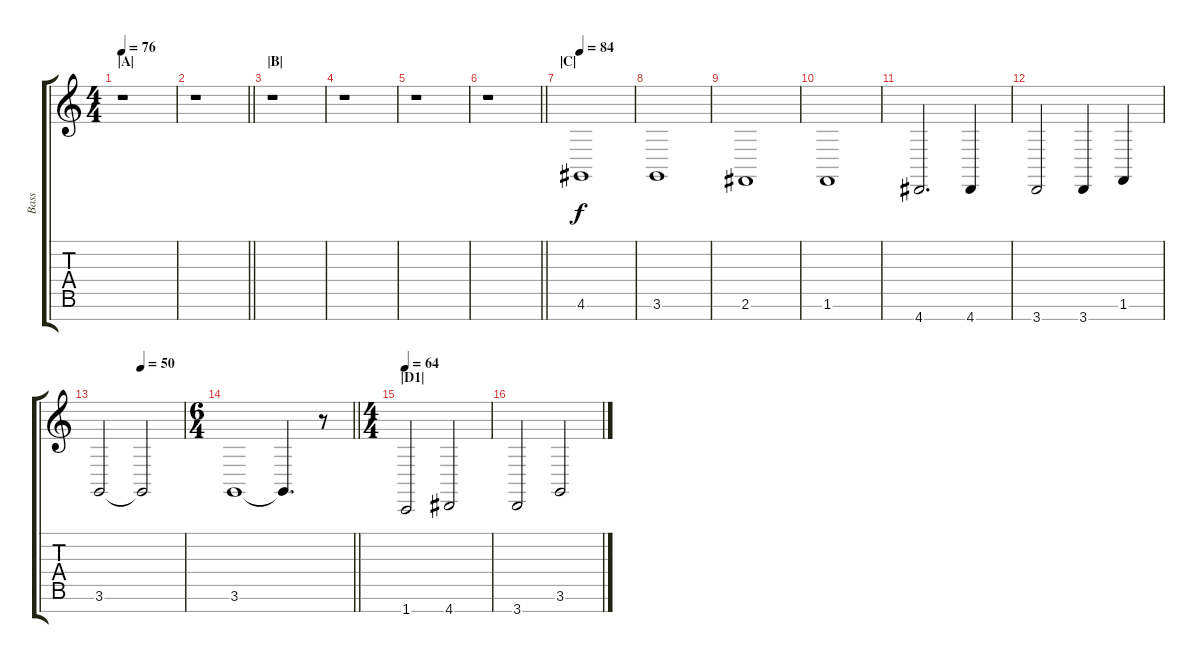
\track ("Bass" "Bass") {instrument stringensemble1}
\staff {score tabs}
\tuning (E4 B3 G3 D3 A2 E2 B1) {hide}
\ts (4 4)
\section ("" "|A|")
\tempo 76
\clef g2
\ks c
r.1{dy f instrument stringensemble1} |
\barLineRight lightlight
r.1 |
\section ("" "|B|")
r.1 |
r.1 |
r.1 |
\barLineRight lightlight
r.1 |
\section ("" "|C|")
\tempo 84
4.6.1 |
3.6.1 |
2.6.1 |
1.6.1 |
4.7.2{d} 4.7.4 |
3.7.2 3.7.4 1.6.4 |
\tempo (50 0.5)
3.6.2 3.6{t}.2 |
\ts (6 4)
\barLineRight lightlight
3.6.1{volume 0} 3.6{t}.4{d} r.8 |
\ts (4 4)
\section ("" "|D1|")
\tempo 64
1.7.2{volume 14} 4.7.2 |
3.7.2 3.6.2
